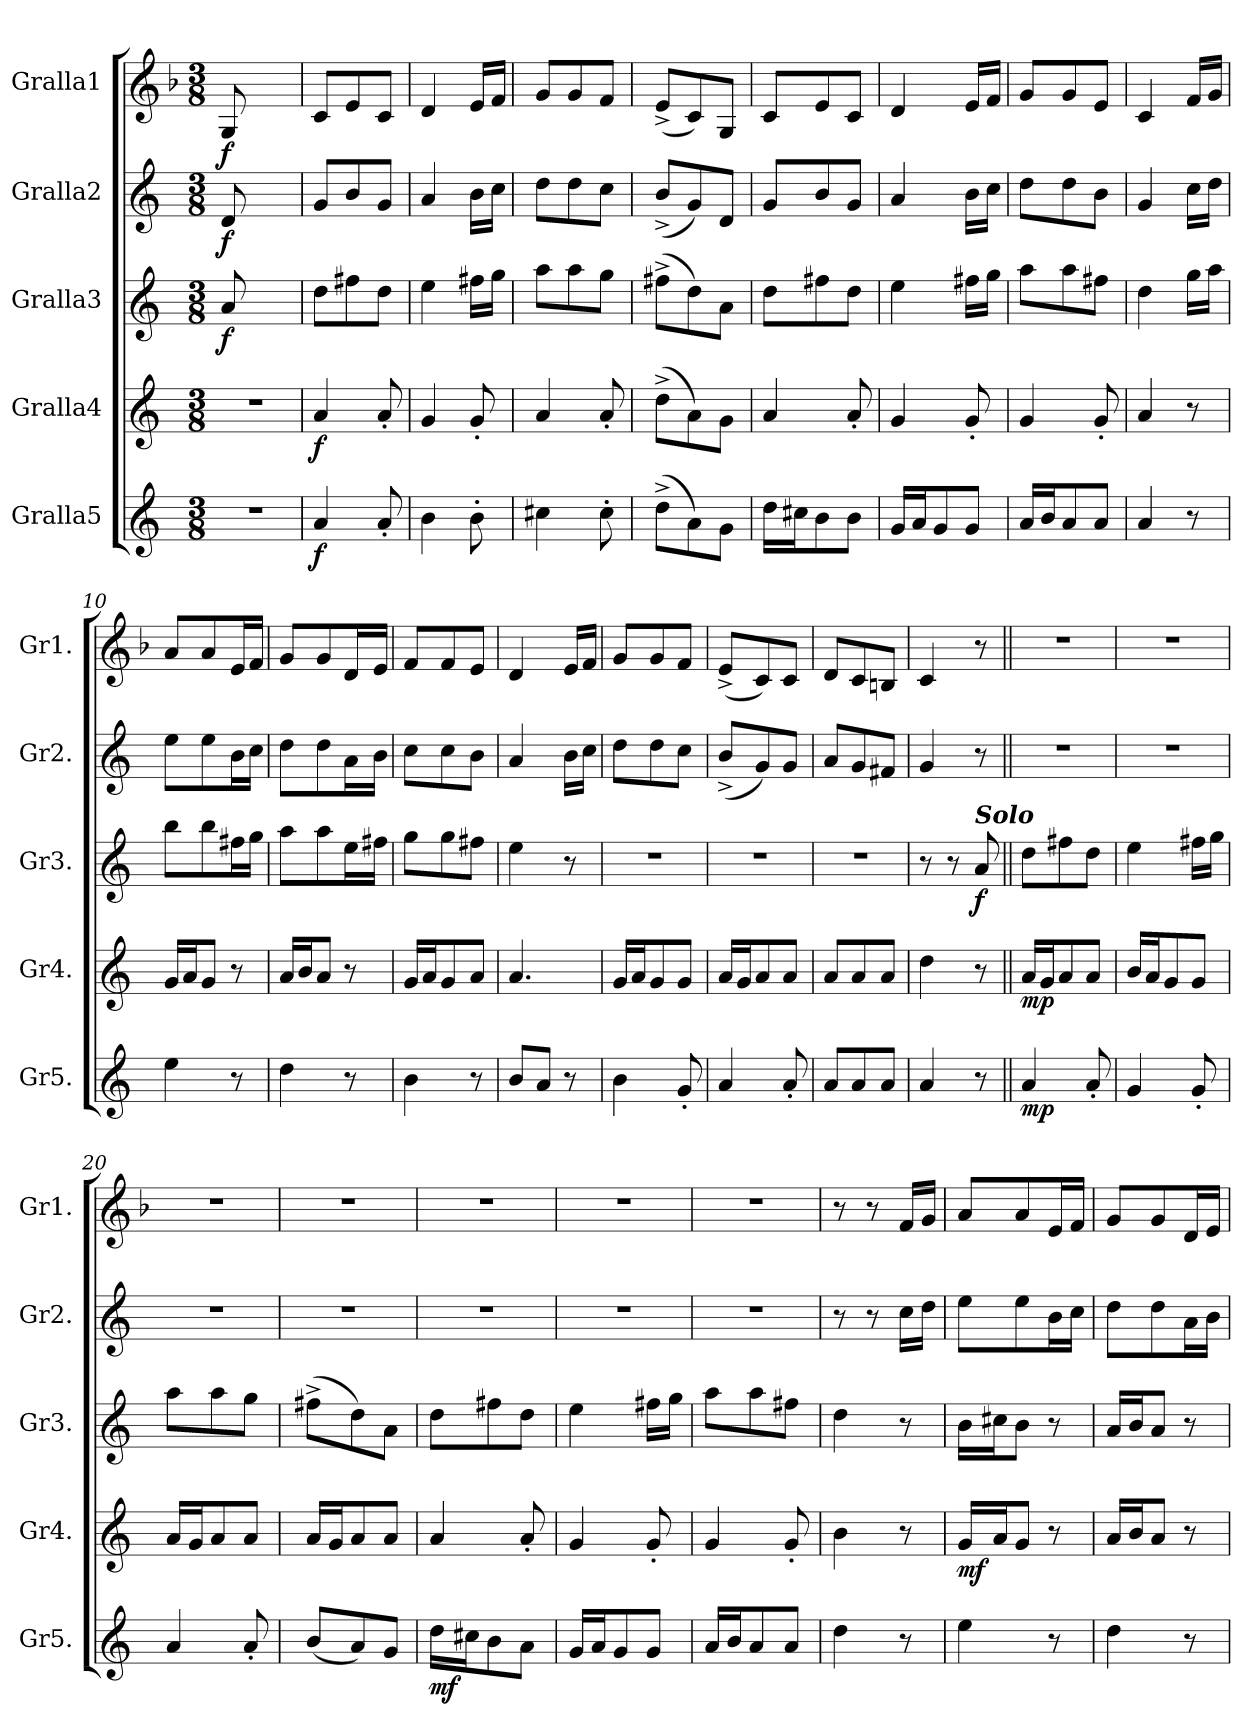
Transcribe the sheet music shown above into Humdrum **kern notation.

**kern	**dynam	**kern	**dynam	**kern	**dynam	**kern	**dynam	**kern	**dynam
*part5	*part5	*part4	*part4	*part3	*part3	*part2	*part2	*part1	*part1
*staff5	*staff5	*staff4	*staff4	*staff3	*staff3	*staff2	*staff2	*staff1	*staff1
*I"Gralla5	*	*I"Gralla4	*	*I"Gralla3	*	*I"Gralla2	*	*I"Gralla1	*
*I'Gr5.	*	*I'Gr4.	*	*I'Gr3.	*	*I'Gr2.	*	*I'Gr1.	*
*clefG2	*	*clefG2	*	*clefG2	*	*clefG2	*	*clefG2	*
*ITrd1c2	*	*ITrd1c2	*	*ITrd1c2	*	*ITrd-3c-5	*	*ITrd-10c-17	*
*k[b-e-]	*	*k[b-e-]	*	*k[b-e-]	*	*k[b-]	*	*k[b-]	*
*M3/8	*	*M3/8	*	*M3/8	*	*M3/8	*	*M3/8	*
=1	=1	=1	=1	=1	=1	=1	=1	=1	=1
!	!	!	!	!	!LO:DY:b	!	!LO:DY:b	!	!LO:DY:b
4.r	.	4.r	.	8g/	f	8g/	f	8g/	f
.	.	.	.	4ryy	.	4ryy	.	4ryy	.
=2	=2	=2	=2	=2	=2	=2	=2	=2	=2
!	!LO:DY:b	!	!LO:DY:b	!	!	!	!	!	!
4g/	f	4g/	f	8cc\L	.	8cc/L	.	8cc/L	.
.	.	.	.	8een\	.	8ee/	.	8ee/	.
8g'/	.	8g'/	.	8cc\J	.	8cc/J	.	8cc/J	.
=3	=3	=3	=3	=3	=3	=3	=3	=3	=3
4a\	.	4f/	.	4dd\	.	4dd/	.	4dd/	.
8a'\	.	8f'/	.	16een\LL	.	16ee\LL	.	16ee/LL	.
.	.	.	.	16ff\JJ	.	16ff\JJ	.	16ff/JJ	.
=4	=4	=4	=4	=4	=4	=4	=4	=4	=4
4bn\	.	4g/	.	8gg\L	.	8gg\L	.	8gg/L	.
.	.	.	.	8gg\	.	8gg\	.	8gg/	.
8b'\	.	8g'/	.	8ff\J	.	8ff\J	.	8ff/J	.
=5	=5	=5	=5	=5	=5	=5	=5	=5	=5
(>8cc^\L	.	(>8cc^\L	.	(>8een^\L	.	(<8ee^/L	.	(<8ee^/L	.
8g\)	.	8g\)	.	8cc\)	.	8cc/)	.	8cc/)	.
8f\J	.	8f\J	.	8g\J	.	8g/J	.	8g/J	.
=6	=6	=6	=6	=6	=6	=6	=6	=6	=6
16cc\LL	.	4g/	.	8cc\L	.	8cc/L	.	8cc/L	.
16bn\J	.	.	.	.	.	.	.	.	.
8a\	.	.	.	8een\	.	8ee/	.	8ee/	.
8a\J	.	8g'/	.	8cc\J	.	8cc/J	.	8cc/J	.
=7	=7	=7	=7	=7	=7	=7	=7	=7	=7
16f/LL	.	4f/	.	4dd\	.	4dd/	.	4dd/	.
16g/J	.	.	.	.	.	.	.	.	.
8f/	.	.	.	.	.	.	.	.	.
8f/J	.	8f'/	.	16een\LL	.	16ee\LL	.	16ee/LL	.
.	.	.	.	16ff\JJ	.	16ff\JJ	.	16ff/JJ	.
=8	=8	=8	=8	=8	=8	=8	=8	=8	=8
16g/LL	.	4f/	.	8gg\L	.	8gg\L	.	8gg/L	.
16a/J	.	.	.	.	.	.	.	.	.
8g/	.	.	.	8gg\	.	8gg\	.	8gg/	.
8g/J	.	8f'/	.	8een\J	.	8ee\J	.	8ee/J	.
!!LO:LB:g=z
=9	=9	=9	=9	=9	=9	=9	=9	=9	=9
4g/	.	4g/	.	4cc\	.	4cc/	.	4cc/	.
8r	.	8r	.	16ff\LL	.	16ff\LL	.	16ff/LL	.
.	.	.	.	16gg\JJ	.	16gg\JJ	.	16gg/JJ	.
=10	=10	=10	=10	=10	=10	=10	=10	=10	=10
4dd\	.	16f/LL	.	8aa\L	.	8aa\L	.	8aa/L	.
.	.	16g/J	.	.	.	.	.	.	.
.	.	8f/J	.	8aa\	.	8aa\	.	8aa/	.
8r	.	8r	.	16een\L	.	16ee\L	.	16ee/L	.
.	.	.	.	16ff\JJ	.	16ff\JJ	.	16ff/JJ	.
=11	=11	=11	=11	=11	=11	=11	=11	=11	=11
4cc\	.	16g/LL	.	8gg\L	.	8gg\L	.	8gg/L	.
.	.	16a/J	.	.	.	.	.	.	.
.	.	8g/J	.	8gg\	.	8gg\	.	8gg/	.
8r	.	8r	.	16dd\L	.	16dd\L	.	16dd/L	.
.	.	.	.	16een\JJ	.	16ee\JJ	.	16ee/JJ	.
=12	=12	=12	=12	=12	=12	=12	=12	=12	=12
4a\	.	16f/LL	.	8ff\L	.	8ff\L	.	8ff/L	.
.	.	16g/J	.	.	.	.	.	.	.
.	.	8f/	.	8ff\	.	8ff\	.	8ff/	.
8r	.	8g/J	.	8een\J	.	8ee\J	.	8ee/J	.
=13	=13	=13	=13	=13	=13	=13	=13	=13	=13
8a/L	.	4.g/	.	4dd\	.	4dd/	.	4dd/	.
8g/J	.	.	.	.	.	.	.	.	.
8r	.	.	.	8r	.	16ee\LL	.	16ee/LL	.
.	.	.	.	.	.	16ff\JJ	.	16ff/JJ	.
=14	=14	=14	=14	=14	=14	=14	=14	=14	=14
4a\	.	16f/LL	.	4.r	.	8gg\L	.	8gg/L	.
.	.	16g/J	.	.	.	.	.	.	.
.	.	8f/	.	.	.	8gg\	.	8gg/	.
8f'/	.	8f/J	.	.	.	8ff\J	.	8ff/J	.
=15	=15	=15	=15	=15	=15	=15	=15	=15	=15
4g/	.	16g/LL	.	4.r	.	(<8ee^/L	.	(<8ee^/L	.
.	.	16f/J	.	.	.	.	.	.	.
.	.	8g/	.	.	.	8cc/)	.	8cc/)	.
8g'/	.	8g/J	.	.	.	8cc/J	.	8cc/J	.
=16	=16	=16	=16	=16	=16	=16	=16	=16	=16
8g/L	.	8g/L	.	4.r	.	8dd/L	.	8dd/L	.
8g/	.	8g/	.	.	.	8cc/	.	8cc/	.
8g/J	.	8g/J	.	.	.	8bn/J	.	8bn/J	.
!!LO:PB:g=z
=17	=17	=17	=17	=17	=17	=17	=17	=17	=17
4g/	.	4cc\	.	8r	.	4cc/	.	4cc/	.
.	.	.	.	8r	.	.	.	.	.
!	!	!	!	!LO:TX:a:Bi:t=Solo	!	!	!	!	!
!	!	!	!	!	!LO:DY:b	!	!	!	!
8r	.	8r	.	8g/	f	8r	.	8r	.
=18||	=18||	=18||	=18||	=18||	=18||	=18||	=18||	=18||	=18||
!	!LO:DY:b	!	!LO:DY:b	!	!	!	!	!	!
4g/	mp	16g/LL	mp	8cc\L	.	4.r	.	4.r	.
.	.	16f/J	.	.	.	.	.	.	.
.	.	8g/	.	8een\	.	.	.	.	.
8g'/	.	8g/J	.	8cc\J	.	.	.	.	.
=19	=19	=19	=19	=19	=19	=19	=19	=19	=19
4f/	.	16a/LL	.	4dd\	.	4.r	.	4.r	.
.	.	16g/J	.	.	.	.	.	.	.
.	.	8f/	.	.	.	.	.	.	.
8f'/	.	8f/J	.	16een\LL	.	.	.	.	.
.	.	.	.	16ff\JJ	.	.	.	.	.
=20	=20	=20	=20	=20	=20	=20	=20	=20	=20
4g/	.	16g/LL	.	8gg\L	.	4.r	.	4.r	.
.	.	16f/J	.	.	.	.	.	.	.
.	.	8g/	.	8gg\	.	.	.	.	.
8g'/	.	8g/J	.	8ff\J	.	.	.	.	.
=21	=21	=21	=21	=21	=21	=21	=21	=21	=21
(<8a/L	.	16g/LL	.	(>8een^\L	.	4.r	.	4.r	.
.	.	16f/J	.	.	.	.	.	.	.
8g/)	.	8g/	.	8cc\)	.	.	.	.	.
8f/J	.	8g/J	.	8g\J	.	.	.	.	.
=22	=22	=22	=22	=22	=22	=22	=22	=22	=22
!	!LO:DY:b	!	!	!	!	!	!	!	!
16cc\LL	mf	4g/	.	8cc\L	.	4.r	.	4.r	.
16bn\J	.	.	.	.	.	.	.	.	.
8a\	.	.	.	8een\	.	.	.	.	.
8g\J	.	8g'/	.	8cc\J	.	.	.	.	.
=23	=23	=23	=23	=23	=23	=23	=23	=23	=23
16f/LL	.	4f/	.	4dd\	.	4.r	.	4.r	.
16g/J	.	.	.	.	.	.	.	.	.
8f/	.	.	.	.	.	.	.	.	.
8f/J	.	8f'/	.	16een\LL	.	.	.	.	.
.	.	.	.	16ff\JJ	.	.	.	.	.
=24	=24	=24	=24	=24	=24	=24	=24	=24	=24
16g/LL	.	4f/	.	8gg\L	.	4.r	.	4.r	.
16a/J	.	.	.	.	.	.	.	.	.
8g/	.	.	.	8gg\	.	.	.	.	.
8g/J	.	8f'/	.	8een\J	.	.	.	.	.
!!LO:LB:g=z
=25	=25	=25	=25	=25	=25	=25	=25	=25	=25
4cc\	.	4a\	.	4cc\	.	8r	.	8r	.
.	.	.	.	.	.	8r	.	8r	.
8r	.	8r	.	8r	.	16ff\LL	.	16ff/LL	.
.	.	.	.	.	.	16gg\JJ	.	16gg/JJ	.
=26	=26	=26	=26	=26	=26	=26	=26	=26	=26
!	!	!	!LO:DY:b	!	!	!	!	!	!
4dd\	.	16f/LL	mf	16a\LL	.	8aa\L	.	8aa/L	.
.	.	16g/J	.	16bn\J	.	.	.	.	.
.	.	8f/J	.	8a\J	.	8aa\	.	8aa/	.
8r	.	8r	.	8r	.	16ee\L	.	16ee/L	.
.	.	.	.	.	.	16ff\JJ	.	16ff/JJ	.
=27	=27	=27	=27	=27	=27	=27	=27	=27	=27
4cc\	.	16g/LL	.	16g/LL	.	8gg\L	.	8gg/L	.
.	.	16a/J	.	16a/J	.	.	.	.	.
.	.	8g/J	.	8g/J	.	8gg\	.	8gg/	.
8r	.	8r	.	8r	.	16dd\L	.	16dd/L	.
.	.	.	.	.	.	16ee\JJ	.	16ee/JJ	.
=	=	=	=	=	=	=	=	=	=
*-	*-	*-	*-	*-	*-	*-	*-	*-	*-
